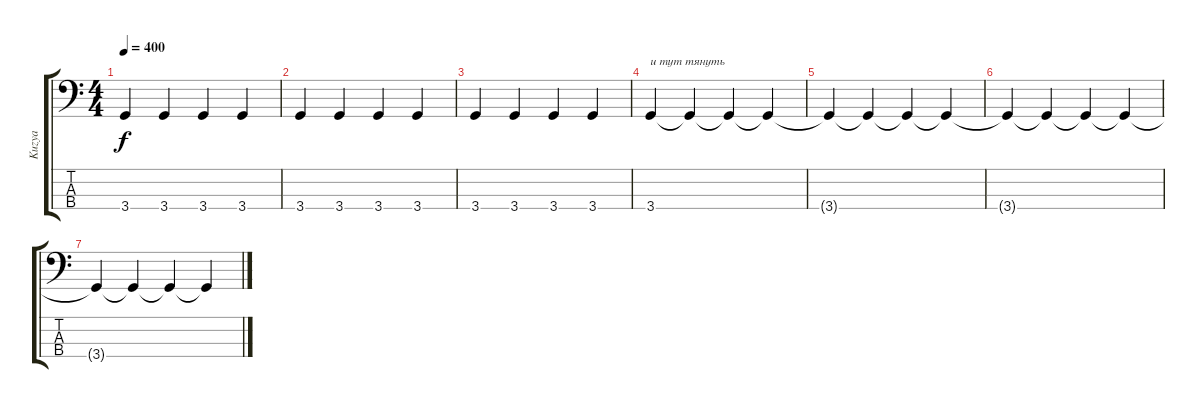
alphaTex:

\track ("Kuzya" "Kuzya") {instrument electricbassfinger}
\staff {score tabs}
\tuning (G2 D2 A1 E1) {hide}
\ts (4 4)
\tempo 400
\clef f4
\ks c
3.4.4{dy f} 3.4.4 3.4.4 3.4.4 |
3.4.4 3.4.4 3.4.4 3.4.4 |
3.4.4 3.4.4 3.4.4 3.4.4 |
3.4.4{txt "и тут тянуть"} 3.4{t}.4 3.4{t}.4 3.4{t}.4 |
3.4{t}.4 3.4{t}.4 3.4{t}.4 3.4{t}.4 |
3.4{t}.4 3.4{t}.4 3.4{t}.4 3.4{t}.4 |
3.4{t}.4 3.4{t}.4 3.4{t}.4 3.4{t}.4
